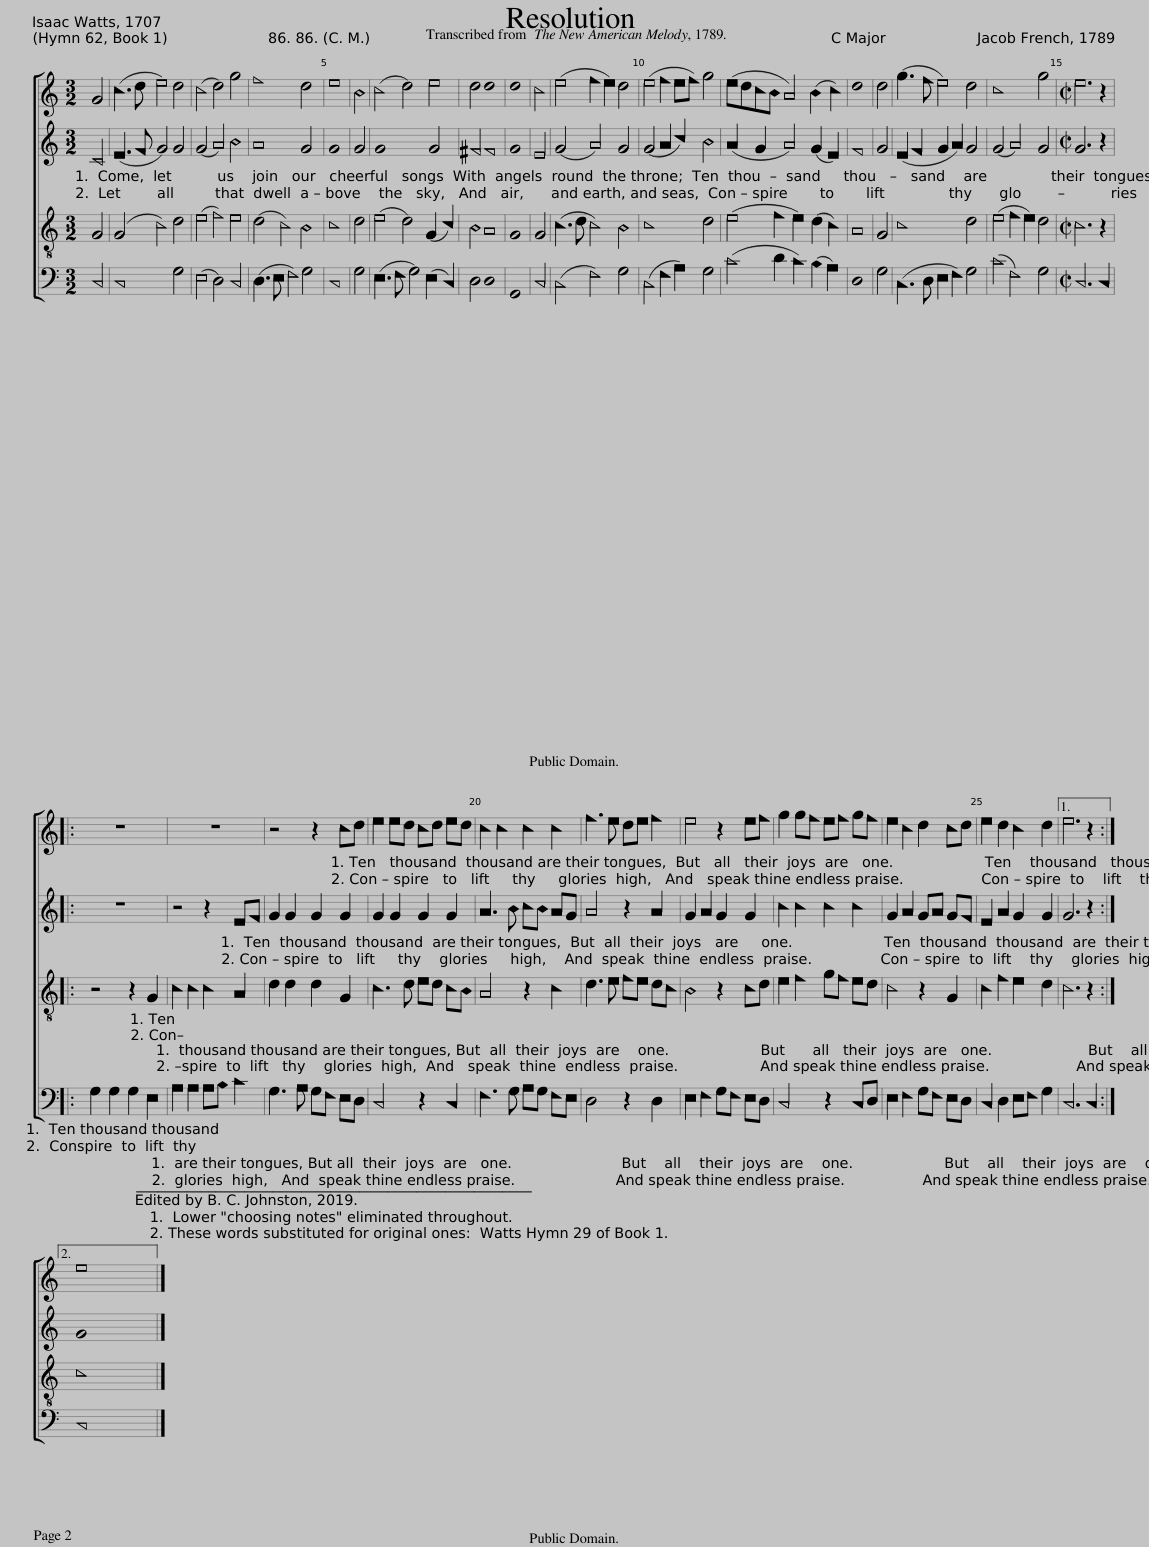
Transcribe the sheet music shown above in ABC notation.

X:1
%%score [ 1 2 3 4 ]
L:1/8
Q:1/4=120
M:3/2
I:linebreak $
K:C
V:1 treble
V:2 treble
V:3 treble-8
V:4 bass
V:1
 G4 | (c3 d e4) d4 | (c4 d4) g4 | f8 d4 | e8 B4 | %5
 (c4 d4) e4 | d4 d8 | d8 c4 | (e4 f2 e2) d4 | (e4 f2 ef) g4 | %10
 (edcB A4) (B2 c2) | d8 d4 | (g3 f e4) d4 | c8 g4 |[M:2/2] e6 z2 |:$ %15
 z8 | z8 | z4 z2 cd | e2 ed cd ed | c2 c2 c2 c2 | %20
 f3 e de f2 | e4 z2 ef | g2 gf ef gf | e2 c2 d2 cd | e2 d2 c2 d2 |1 %25
 e6 z2 :|2$ e8 |] %27
V:2
 C4 | (E3 F G4) G4 | (G4 A4) B4 | A8 G4 | G8 G4 | %5
 G8 G4 | ^F4 F8 | G8 E4 | (G4 A4) G4 | (G4 A2 c2) B4 | %10
 (A2 G2 A4) (G2 E2) | F8 G4 | (E2 F2 G2 A2) G4 | (G4 A4) G4 |[M:2/2] G6 z2 |:$ %15
 z8 | z4 z2 EF | G2 G2 G2 G2 | G2 G2 G2 G2 | A3 B cB AG | %20
 A4 z2 A2 | G2 A2 G2 G2 | c2 c2 c2 c2 | G2 A2 GA GF | E2 A2 G2 G2 |1 %25
 G6 z2 :|2$ G8 |] %27
V:3
 G4 | (G4 c4) d4 | (e4 f4) e4 | (d4 c4) B4 | c8 d4 | %5
 (e4 d4) (G2 c2) | B4 A8 | G8 G4 | (c3 d c4) B4 | c8 d4 | %10
 (e4 f2 e2) (d2 c2) | A8 G4 | c8 d4 | (e4 f2 e2) d4 |[M:2/2] c6 z2 |:$ %15
 z4 z2 G2 | c2 c2 c2 A2 | d2 d2 d2 G2 | c3 d ed cB | A4 z2 c2 | %20
 d3 e fe dc | B4 z2 cd | e2 f2 gf ed | c4 z2 G2 | c2 f2 e2 d2 |1 %25
 c6 z2 :|2$ c8 |] %27
V:4
 C,4 | C,8 G,4 | (E,4 D,4) C,4 | (D,3 E, F,4) G,4 | C,8 G,4 | %5
 (E,3 F, G,4) (E,2 C,2) | D,4 D,8 | G,,8 C,4 | (C,4 F,4) G,4 | (C,4 F,2 A,2) G,4 | %10
 (C4 D2 C2) (B,2 A,2) | D,8 G,4 | (C,3 D, E,2 F,2) G,4 | (C4 F,4) G,4 |[M:2/2] C,6 C,2 |:$ %15
 G,2 G,2 G,2 E,2 | A,2 A,2 A,B, C2 | G,3 A, G,F, E,D, | C,4 z2 C,2 | F,3 G, A,G, F,E, | %20
 D,4 z2 D,2 | E,2 F,2 G,F, E,D, | C,4 z2 C,D, | E,2 F,2 G,F, E,D, | C,2 D,2 E,F, G,2 |1 %25
 C,6 C,2 :|2$ C,8 |] %27
